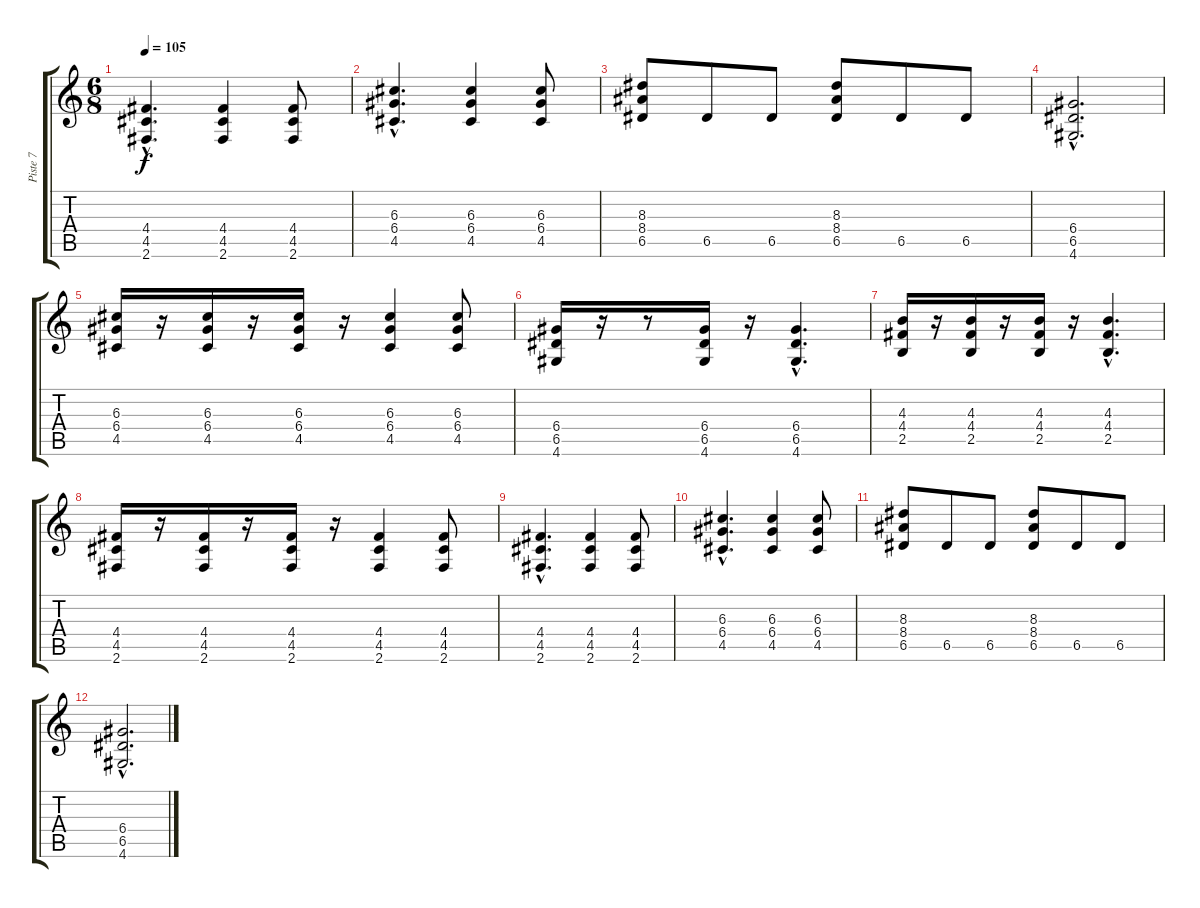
\track ("Piste 7" "Piste 7") {instrument overdrivenguitar}
\staff {score tabs}
\tuning (E4 B3 G3 D3 A2 E2) {hide}
\ts (6 8)
\tempo 105
\clef g2
\ks c
(4.4{hac} 4.5{hac} 2.6{hac}).4{d dy f} (4.4 4.5 2.6).4 (4.4 4.5 2.6).8 |
(6.3{hac} 6.4{hac} 4.5{hac}).4{d} (6.3 6.4 4.5).4 (6.3 6.4 4.5).8 |
(8.3 8.4 6.5).8 6.5.8 6.5.8 (8.3 8.4 6.5).8 6.5.8 6.5.8 |
(6.4{hac} 6.5{hac} 4.6{hac}).2{d} |
(6.3 6.4 4.5).16 r.16 (6.3 6.4 4.5).16 r.16 (6.3 6.4 4.5).16 r.16 (6.3 6.4 4.5).4 (6.3 6.4 4.5).8 |
(6.4 6.5 4.6).16 r.16 r.8 (6.4 6.5 4.6).16 r.16 (6.4{hac} 6.5{hac} 4.6{hac}).4{d} |
(4.3 4.4 2.5).16 r.16 (4.3 4.4 2.5).16 r.16 (4.3 4.4 2.5).16 r.16 (4.3{hac} 4.4{hac} 2.5{hac}).4{d} |
(4.4 4.5 2.6).16 r.16 (4.4 4.5 2.6).16 r.16 (4.4 4.5 2.6).16 r.16 (4.4 4.5 2.6).4 (4.4 4.5 2.6).8 |
(4.4{hac} 4.5{hac} 2.6{hac}).4{d} (4.4 4.5 2.6).4 (4.4 4.5 2.6).8 |
(6.3{hac} 6.4{hac} 4.5{hac}).4{d} (6.3 6.4 4.5).4 (6.3 6.4 4.5).8 |
(8.3 8.4 6.5).8 6.5.8 6.5.8 (8.3 8.4 6.5).8 6.5.8 6.5.8 |
(6.4{hac} 6.5{hac} 4.6{hac}).2{d}
